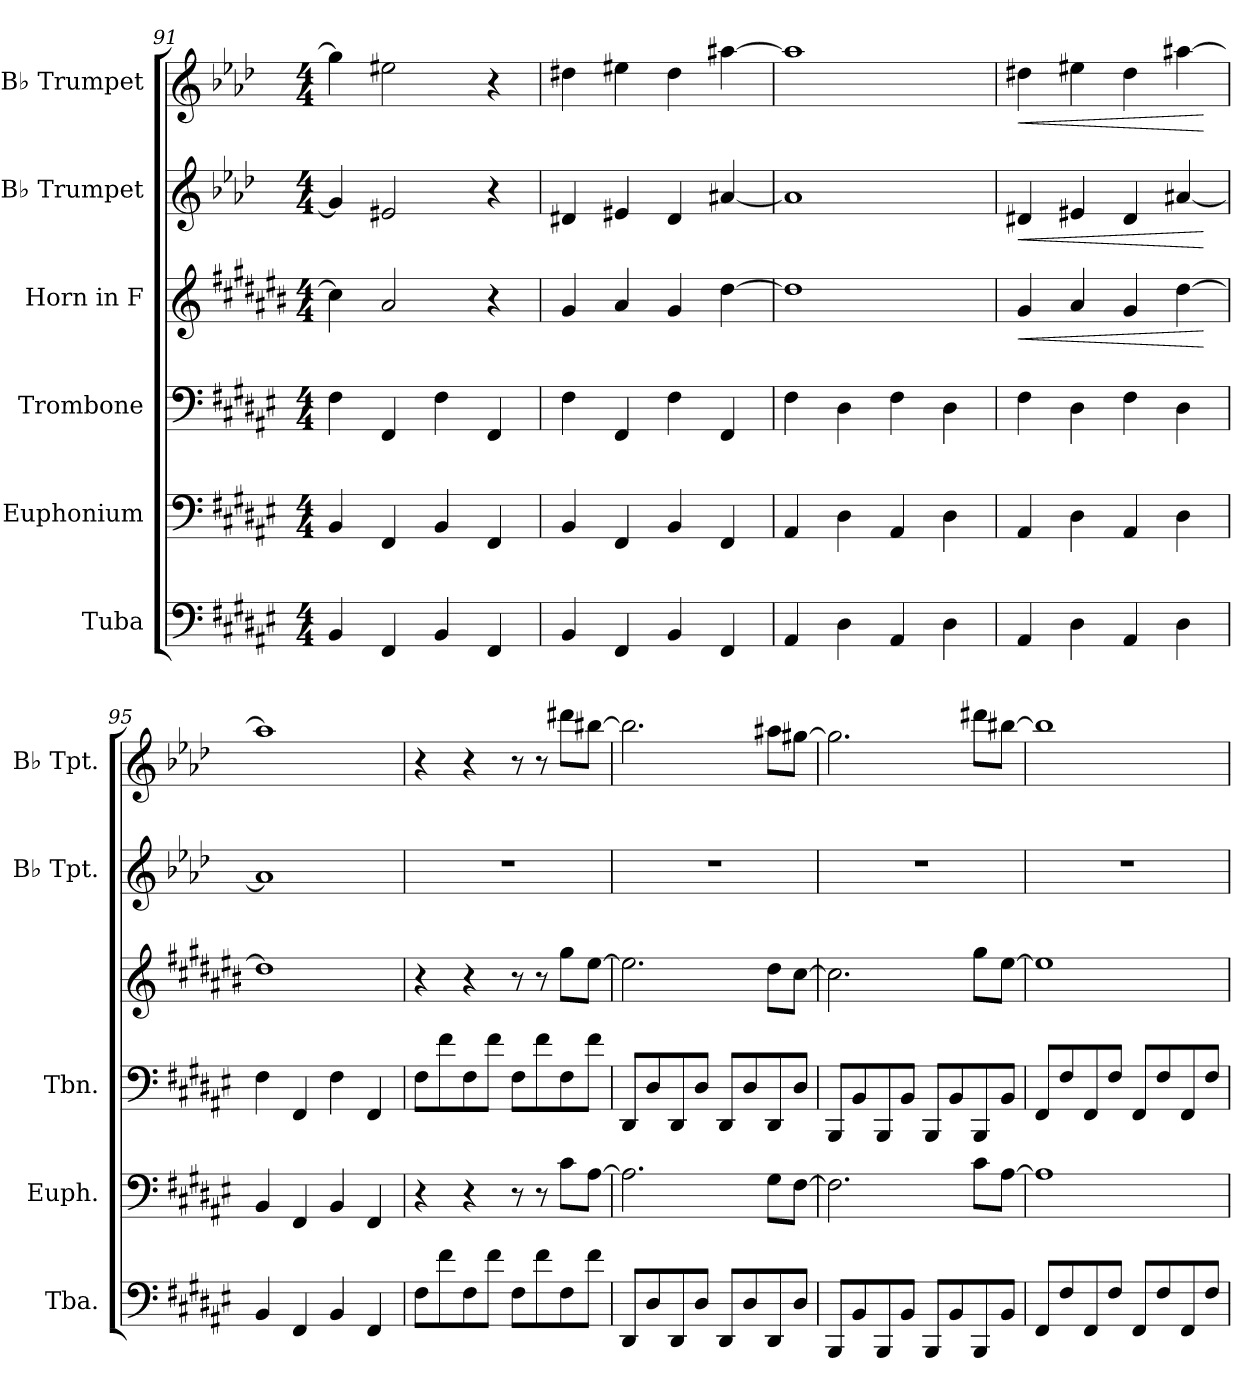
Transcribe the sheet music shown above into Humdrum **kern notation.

**kern	**kern	**kern	**kern	**dynam	**kern	**dynam	**kern	**dynam
*part6	*part5	*part4	*part3	*part3	*part2	*part2	*part1	*part1
*staff6	*staff5	*staff4	*staff3	*staff3	*staff2	*staff2	*staff1	*staff1
*I"Tuba	*I"Euphonium	*I"Trombone	*I"Horn in F	*	*I"B♭ Trumpet	*	*I"B♭ Trumpet	*
*I'Tba.	*I'Euph.	*I'Tbn.	*	*	*I'B♭ Tpt.	*	*I'B♭ Tpt.	*
*clefF4	*clefF4	*clefF4	*clefG2	*	*clefG2	*	*clefG2	*
*	*	*	*ITrd4c7	*	*ITrd1c2	*	*ITrd1c2	*
*k[f#c#g#d#a#e#]	*k[f#c#g#d#a#e#]	*k[f#c#g#d#a#e#]	*k[f#c#g#d#a#e#]	*	*k[b-e-a-d-g-c-]	*	*k[b-e-a-d-g-c-]	*
*M4/4	*M4/4	*M4/4	*M4/4	*	*M4/4	*	*M4/4	*
=91	=91	=91	=91	=91	=91	=91	=91	=91
4BB/	4BB/	4F#\	4f#\]	.	4f#/]	.	4ff#\]	.
4FF#/	4FF#/	4FF#/	2d#/	.	2d#X/	.	2dd#X\	.
4BB/	4BB/	4F#\	.	.	.	.	.	.
4FF#/	4FF#/	4FF#/	4r	.	4r	.	4r	.
=92	=92	=92	=92	=92	=92	=92	=92	=92
4BB/	4BB/	4F#\	4c#/	.	4c#X/	.	4cc#X\	.
4FF#/	4FF#/	4FF#/	4d#/	.	4d#X/	.	4dd#X\	.
4BB/	4BB/	4F#\	4c#/	.	4c#/	.	4cc#\	.
4FF#/	4FF#/	4FF#/	[4g#\	.	[4g#X/	.	[4gg#X\	.
=93	=93	=93	=93	=93	=93	=93	=93	=93
4AA#/	4AA#/	4F#\	1g#]	.	1g#]	.	1gg#]	.
4D#\	4D#\	4D#\	.	.	.	.	.	.
4AA#/	4AA#/	4F#\	.	.	.	.	.	.
4D#\	4D#\	4D#\	.	.	.	.	.	.
=94	=94	=94	=94	=94	=94	=94	=94	=94
!	!	!	!	!LO:HP:b	!	!LO:HP:b	!	!LO:HP:b
4AA#/	4AA#/	4F#\	4c#/	<	4c#X/	<	4cc#X\	<
4D#\	4D#\	4D#\	4d#/	.	4d#X/	.	4dd#X\	.
4AA#/	4AA#/	4F#\	4c#/	.	4c#/	.	4cc#\	.
4D#\	4D#\	4D#\	[4g#\	.	[4g#X/	.	[4gg#X\	.
.	.	.	.	[	.	[	.	[
=95	=95	=95	=95	=95	=95	=95	=95	=95
4BB/	4BB/	4F#\	1g#]	.	1g#]	.	1gg#]	.
4FF#/	4FF#/	4FF#/	.	.	.	.	.	.
4BB/	4BB/	4F#\	.	.	.	.	.	.
4FF#/	4FF#/	4FF#/	.	.	.	.	.	.
!!LO:LB:g=z
=96	=96	=96	=96	=96	=96	=96	=96	=96
8F#\L	4r	8F#\L	4r	.	1r	.	4r	.
8f#\	.	8f#\	.	.	.	.	.	.
8F#\	4r	8F#\	4r	.	.	.	4r	.
8f#\J	.	8f#\J	.	.	.	.	.	.
8F#\L	8r	8F#\L	8r	.	.	.	8r	.
8f#\	8r	8f#\	8r	.	.	.	8r	.
8F#\	8c#\L	8F#\	8cc#\L	.	.	.	8ccc#X\L	.
8f#\J	[8A#\J	8f#\J	[8a#\J	.	.	.	[8aa#X\J	.
=97	=97	=97	=97	=97	=97	=97	=97	=97
8DD#/L	2.A#\]	8DD#/L	2.a#\]	.	1r	.	2.aa#\]	.
8D#/	.	8D#/	.	.	.	.	.	.
8DD#/	.	8DD#/	.	.	.	.	.	.
8D#/J	.	8D#/J	.	.	.	.	.	.
8DD#/L	.	8DD#/L	.	.	.	.	.	.
8D#/	.	8D#/	.	.	.	.	.	.
8DD#/	8G#\L	8DD#/	8g#\L	.	.	.	8gg#X\L	.
8D#/J	[8F#\J	8D#/J	[8f#\J	.	.	.	[8ff#X\J	.
=98	=98	=98	=98	=98	=98	=98	=98	=98
8BBB/L	2.F#\]	8BBB/L	2.f#\]	.	1r	.	2.ff#\]	.
8BB/	.	8BB/	.	.	.	.	.	.
8BBB/	.	8BBB/	.	.	.	.	.	.
8BB/J	.	8BB/J	.	.	.	.	.	.
8BBB/L	.	8BBB/L	.	.	.	.	.	.
8BB/	.	8BB/	.	.	.	.	.	.
8BBB/	8c#\L	8BBB/	8cc#\L	.	.	.	8ccc#X\L	.
8BB/J	[8A#\J	8BB/J	[8a#\J	.	.	.	[8aa#X\J	.
=99	=99	=99	=99	=99	=99	=99	=99	=99
8FF#/L	1A#]	8FF#/L	1a#]	.	1r	.	1aa#]	.
8F#/	.	8F#/	.	.	.	.	.	.
8FF#/	.	8FF#/	.	.	.	.	.	.
8F#/J	.	8F#/J	.	.	.	.	.	.
8FF#/L	.	8FF#/L	.	.	.	.	.	.
8F#/	.	8F#/	.	.	.	.	.	.
8FF#/	.	8FF#/	.	.	.	.	.	.
8F#/J	.	8F#/J	.	.	.	.	.	.
=	=	=	=	=	=	=	=	=
*-	*-	*-	*-	*-	*-	*-	*-	*-
